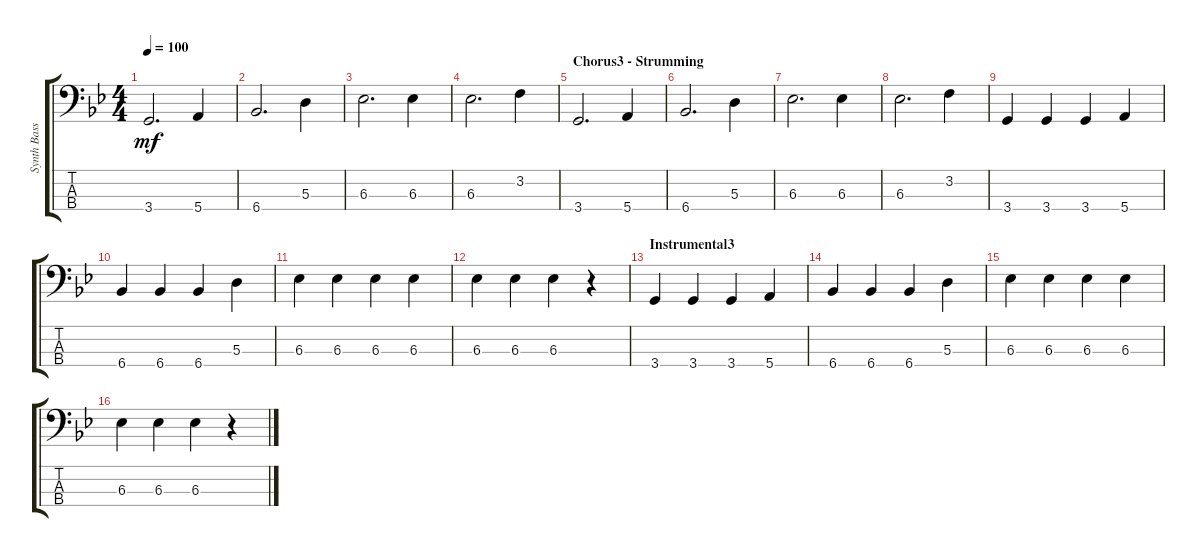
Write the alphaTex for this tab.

\track ("Synth Bass" "Synth Bass") {instrument acousticbass}
\staff {score tabs}
\tuning (G2 D2 A1 E1) {hide}
\ts (4 4)
\tempo 100
\clef f4
\ks gminor
3.4.2{d dy mf} 5.4.4 |
6.4.2{d} 5.3.4 |
6.3.2{d} 6.3.4 |
6.3.2{d} 3.2.4 |
\section ("" "Chorus3 - Strumming")
3.4.2{d} 5.4.4 |
6.4.2{d} 5.3.4 |
6.3.2{d} 6.3.4 |
6.3.2{d} 3.2.4 |
3.4.4 3.4.4 3.4.4 5.4.4 |
6.4.4 6.4.4 6.4.4 5.3.4 |
6.3.4 6.3.4 6.3.4 6.3.4 |
6.3.4 6.3.4 6.3.4 r.4 |
\section ("" "Instrumental3")
3.4.4 3.4.4 3.4.4 5.4.4 |
6.4.4 6.4.4 6.4.4 5.3.4 |
6.3.4 6.3.4 6.3.4 6.3.4 |
6.3.4 6.3.4 6.3.4 r.4
